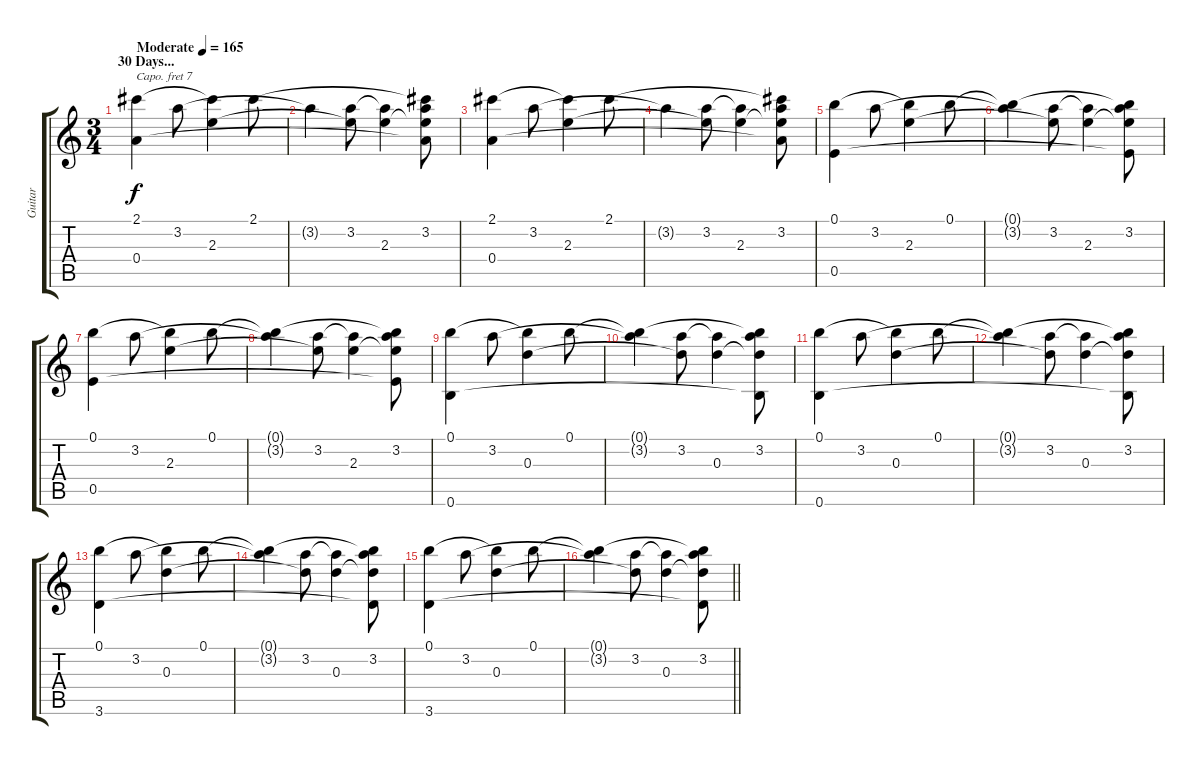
\track ("Guitar" "Guitar") {instrument acousticguitarsteel}
\staff {score tabs}
\capo 7
\tuning (E4 B3 G3 D3 A2 E2) {hide}
\ts (3 4)
\section ("" "30 Days...")
\tempo (165 "Moderate")
\clef g2
\ks c
(2.1 0.4).4{dy f instrument acousticguitarsteel} 3.2.8 (2.1{t} 2.3).4 2.1.8 |
3.2{t}.4 (3.2 2.3{t}).8 (3.2{t} 2.3).4 (2.1{t} 3.2 2.3{t} 0.4{t}).8 |
(2.1 0.4).4 3.2.8 (2.1{t} 2.3).4 2.1.8 |
3.2{t}.4 (3.2 2.3{t}).8 (3.2{t} 2.3).4 (2.1{t} 3.2 2.3{t} 0.4{t}).8 |
(0.1 0.5).4 3.2.8 (0.1{t} 2.3).4 0.1.8 |
(0.1{t} 3.2{t}).4 (3.2 2.3{t}).8 (3.2{t} 2.3).4 (0.1{t} 3.2 2.3{t} 0.5{t}).8 |
(0.1 0.5).4 3.2.8 (0.1{t} 2.3).4 0.1.8 |
(0.1{t} 3.2{t}).4 (3.2 2.3{t}).8 (3.2{t} 2.3).4 (0.1{t} 3.2 2.3{t} 0.5{t}).8 |
(0.1 0.6).4 3.2.8 (0.1{t} 0.3).4 0.1.8 |
(0.1{t} 3.2{t}).4 (3.2 0.3{t}).8 (3.2{t} 0.3).4 (0.1{t} 3.2 0.3{t} 0.6{t}).8 |
(0.1 0.6).4 3.2.8 (0.1{t} 0.3).4 0.1.8 |
(0.1{t} 3.2{t}).4 (3.2 0.3{t}).8 (3.2{t} 0.3).4 (0.1{t} 3.2 0.3{t} 0.6{t}).8 |
(0.1 3.6).4 3.2.8 (0.1{t} 0.3).4 0.1.8 |
(0.1{t} 3.2{t}).4 (3.2 0.3{t}).8 (3.2{t} 0.3).4 (0.1{t} 3.2 0.3{t} 3.6{t}).8 |
(0.1 3.6).4 3.2.8 (0.1{t} 0.3).4 0.1.8 |
\barLineRight lightlight
(0.1{t} 3.2{t}).4 (3.2 0.3{t}).8 (3.2{t} 0.3).4 (0.1{t} 3.2 0.3{t} 3.6{t}).8
